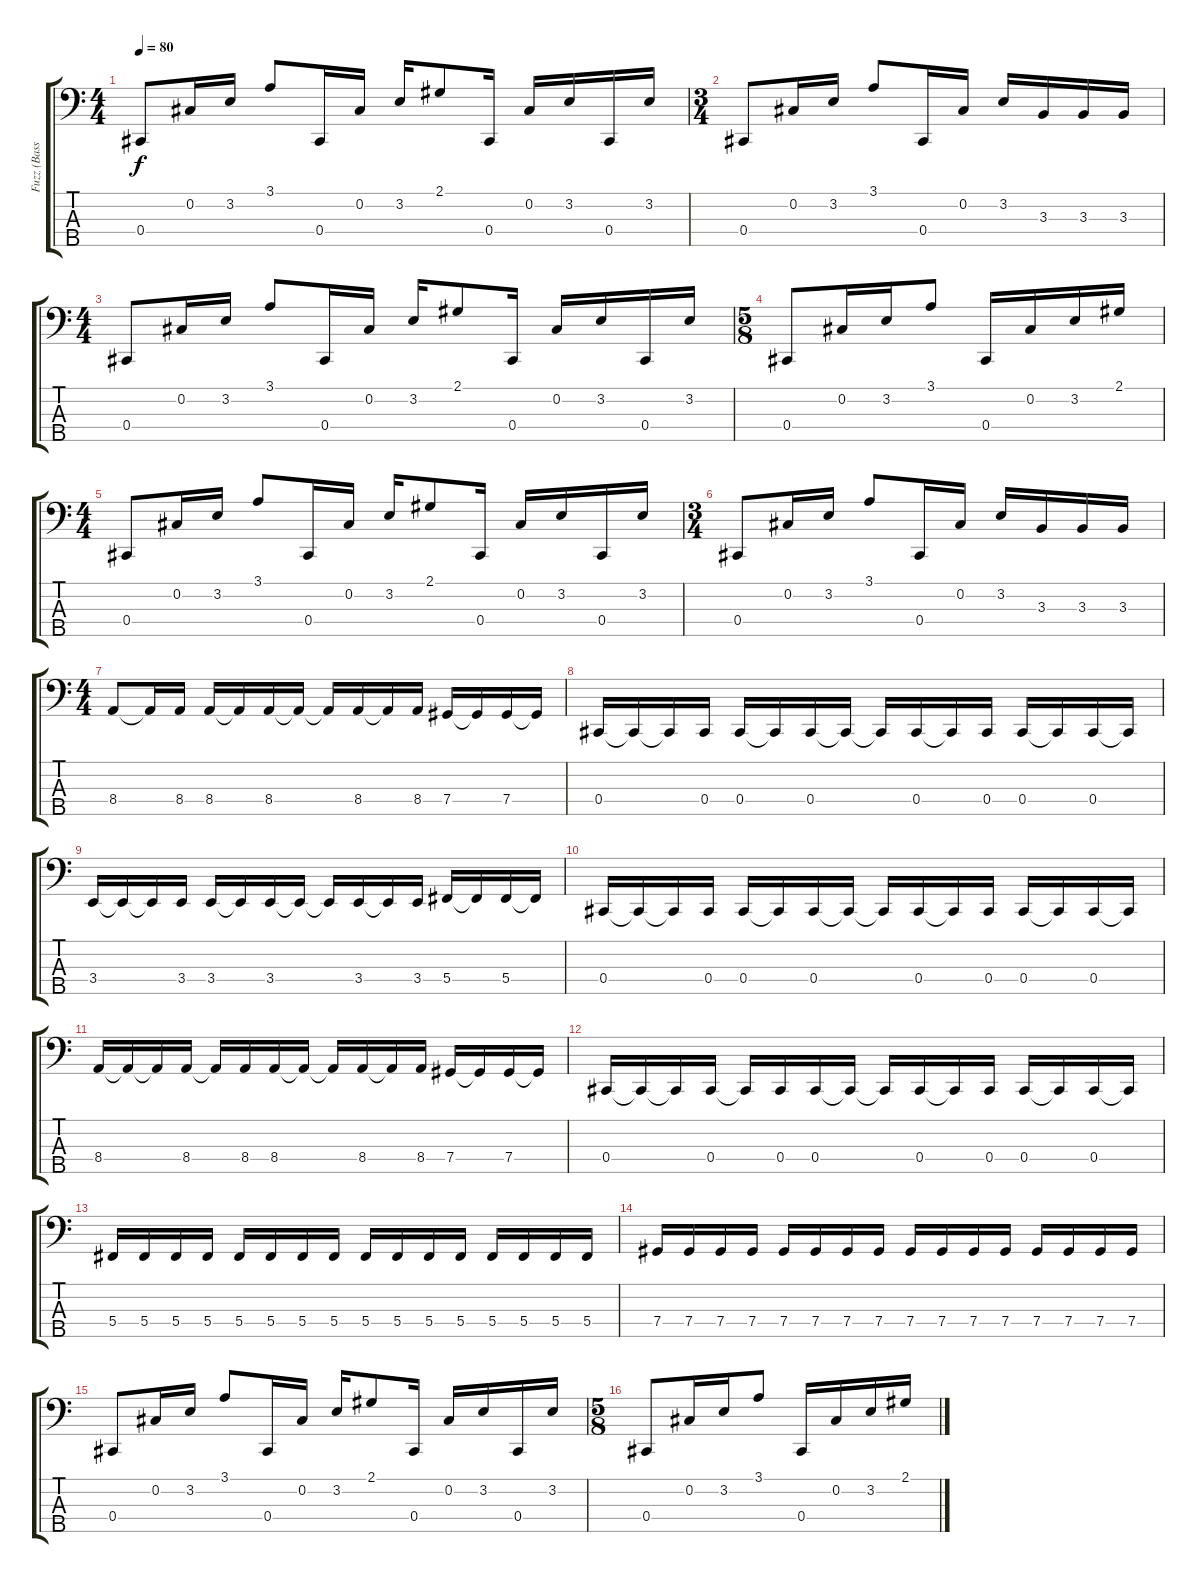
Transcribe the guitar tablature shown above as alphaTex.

\track ("Fuzz (Bass)" "Fuzz (Bass") {instrument electricbassfinger}
\staff {score tabs}
\tuning (Gb2 Db2 Ab1 Db1 Ab0) {hide}
\ts (4 4)
\tempo 80
\clef f4
\ks c
0.4.8{dy f} 0.2.16 3.2.16 3.1.8 0.4.16 0.2.16 3.2.16 2.1.8 0.4.16 0.2.16 3.2.16 0.4.16 3.2.16 |
\ts (3 4)
0.4.8 0.2.16 3.2.16 3.1.8 0.4.16 0.2.16 3.2.16 3.3.16 3.3.16 3.3.16 |
\ts (4 4)
0.4.8 0.2.16 3.2.16 3.1.8 0.4.16 0.2.16 3.2.16 2.1.8 0.4.16 0.2.16 3.2.16 0.4.16 3.2.16 |
\ts (5 8)
0.4.8 0.2.16 3.2.16 3.1.8 0.4.16 0.2.16 3.2.16 2.1.16 |
\ts (4 4)
0.4.8 0.2.16 3.2.16 3.1.8 0.4.16 0.2.16 3.2.16 2.1.8 0.4.16 0.2.16 3.2.16 0.4.16 3.2.16 |
\ts (3 4)
0.4.8 0.2.16 3.2.16 3.1.8 0.4.16 0.2.16 3.2.16 3.3.16 3.3.16 3.3.16 |
\ts (4 4)
8.4.8 8.4{t}.16 8.4.16 8.4.16 8.4{t}.16 8.4.16 8.4{t}.16 8.4{t}.16 8.4.16 8.4{t}.16 8.4.16 7.4.16 7.4{t}.16 7.4.16 7.4{t}.16 |
0.4.16 0.4{t}.16 0.4{t}.16 0.4.16 0.4.16 0.4{t}.16 0.4.16 0.4{t}.16 0.4{t}.16 0.4.16 0.4{t}.16 0.4.16 0.4.16 0.4{t}.16 0.4.16 0.4{t}.16 |
3.4.16 3.4{t}.16 3.4{t}.16 3.4.16 3.4.16 3.4{t}.16 3.4.16 3.4{t}.16 3.4{t}.16 3.4.16 3.4{t}.16 3.4.16 5.4.16 5.4{t}.16 5.4.16 5.4{t}.16 |
0.4.16 0.4{t}.16 0.4{t}.16 0.4.16 0.4.16 0.4{t}.16 0.4.16 0.4{t}.16 0.4{t}.16 0.4.16 0.4{t}.16 0.4.16 0.4.16 0.4{t}.16 0.4.16 0.4{t}.16 |
8.4.16 8.4{t}.16 8.4{t}.16 8.4.16 8.4{t}.16 8.4.16 8.4.16 8.4{t}.16 8.4{t}.16 8.4.16 8.4{t}.16 8.4.16 7.4.16 7.4{t}.16 7.4.16 7.4{t}.16 |
0.4.16 0.4{t}.16 0.4{t}.16 0.4.16 0.4{t}.16 0.4.16 0.4.16 0.4{t}.16 0.4{t}.16 0.4.16 0.4{t}.16 0.4.16 0.4.16 0.4{t}.16 0.4.16 0.4{t}.16 |
5.4.16 5.4.16 5.4.16 5.4.16 5.4.16 5.4.16 5.4.16 5.4.16 5.4.16 5.4.16 5.4.16 5.4.16 5.4.16 5.4.16 5.4.16 5.4.16 |
7.4.16 7.4.16 7.4.16 7.4.16 7.4.16 7.4.16 7.4.16 7.4.16 7.4.16 7.4.16 7.4.16 7.4.16 7.4.16 7.4.16 7.4.16 7.4.16 |
0.4.8 0.2.16 3.2.16 3.1.8 0.4.16 0.2.16 3.2.16 2.1.8 0.4.16 0.2.16 3.2.16 0.4.16 3.2.16 |
\ts (5 8)
0.4.8 0.2.16 3.2.16 3.1.8 0.4.16 0.2.16 3.2.16 2.1.16
